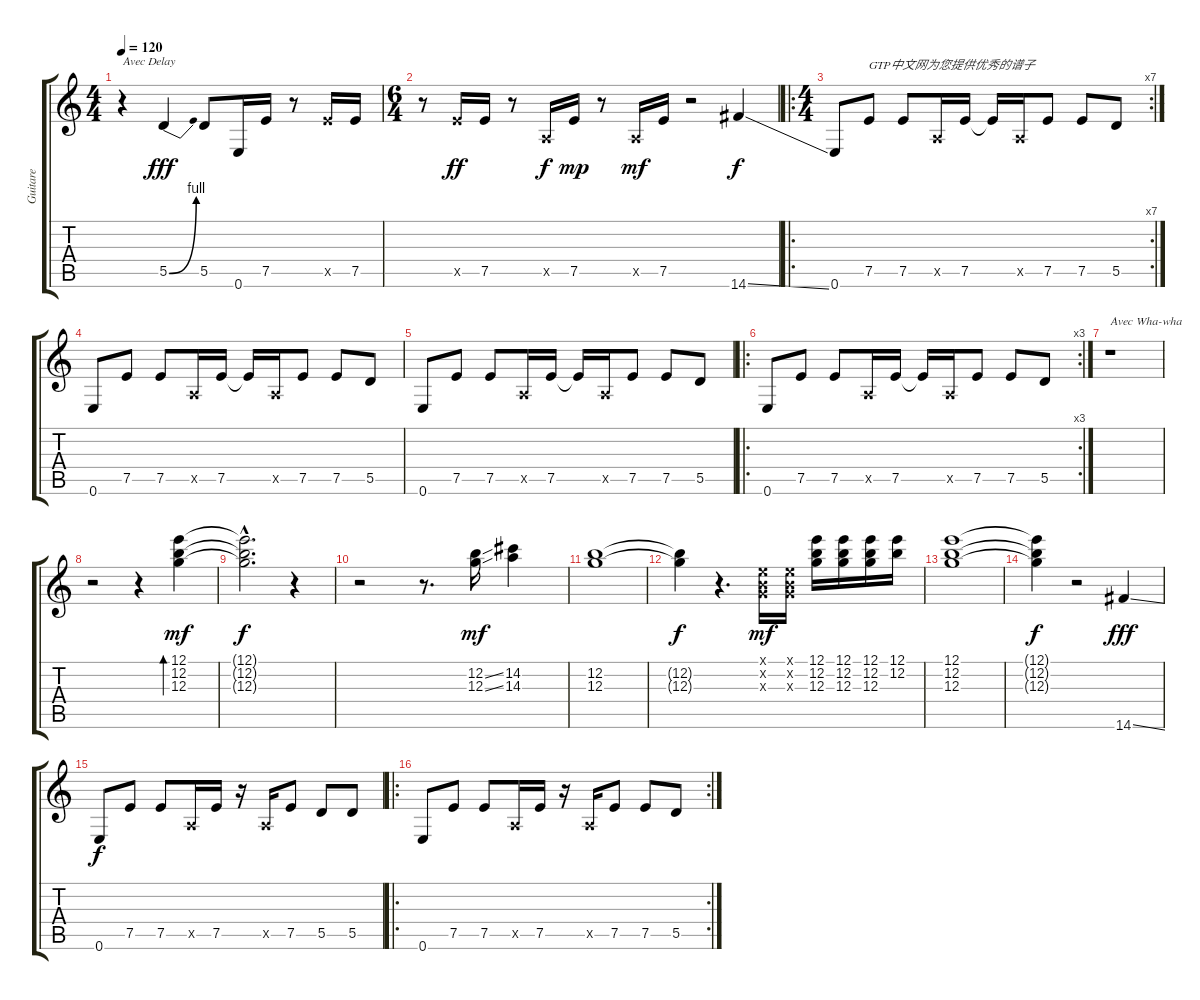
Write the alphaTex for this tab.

\track ("Guitare " "Guitare ") {instrument distortionguitar}
\staff {score tabs}
\tuning (E4 B3 G3 D3 A2 E2) {hide}
\ts (4 4)
\tempo 120
\clef g2
\ks c
r.4{txt "Avec Delay" dy fff instrument distortionguitar} 5.5{be (bend 0 0 60 4)}.4 5.5.8 0.6.16 7.5.16 r.8 7.5{x}.16 7.5.16 |
\ts (6 4)
r.8 7.5{x}.16{dy ff} 7.5.16 r.8 0.5{x}.16{dy f} 7.5.16{dy mp} r.8 0.5{x}.16{dy mf} 7.5.16 r.2 14.6{ss}.4{dy f} |
\ro
\rc 7
\ts (4 4)
0.6.8 7.5.8{txt "GTP中文网为您提供优秀的谱子"} 7.5.8 0.5{x}.16 7.5.16 7.5{t}.16 0.5{x}.16 7.5.8 7.5.8 5.5.8 |
0.6.8 7.5.8 7.5.8 0.5{x}.16 7.5.16 7.5{t}.16 0.5{x}.16 7.5.8 7.5.8 5.5.8 |
0.6.8 7.5.8 7.5.8 0.5{x}.16 7.5.16 7.5{t}.16 0.5{x}.16 7.5.8 7.5.8 5.5.8 |
\ro
\rc 3
0.6.8 7.5.8 7.5.8 0.5{x}.16 7.5.16 7.5{t}.16 0.5{x}.16 7.5.8 7.5.8 5.5.8 |
r.1{txt "Avec Wha-wha"} |
r.2 r.4 (12.1 12.2 12.3).4{bd 120 dy mf} |
(12.1{hac t} 12.2{hac t} 12.3{hac t}).2{d dy f} r.4 |
r.2 r.8{d} (12.2{ss} 12.3{ss}).16{dy mf} (14.2 14.3).4 |
(12.2 12.3).1 |
(12.2{t} 12.3{t}).4{dy f} r.4{d} (0.1{x} 0.2{x} 0.3{x}).16{dy mf} (0.1{x} 0.2{x} 0.3{x}).16 (12.1 12.2 12.3).16 (12.1 12.2 12.3).16 (12.1 12.2 12.3).16 (12.1 12.2).16 |
(12.1 12.2 12.3).1 |
(12.1{t} 12.2{t} 12.3{t}).4{dy f} r.2 14.6{ss}.4{dy fff} |
0.6.8{dy f} 7.5.8 7.5.8 0.5{x}.16 7.5.16 r.16 0.5{x}.16 7.5.8 5.5.8 5.5.8 |
\ro
\rc 2
0.6.8 7.5.8 7.5.8 0.5{x}.16 7.5.16 r.16 0.5{x}.16 7.5.8 7.5.8 5.5.8
